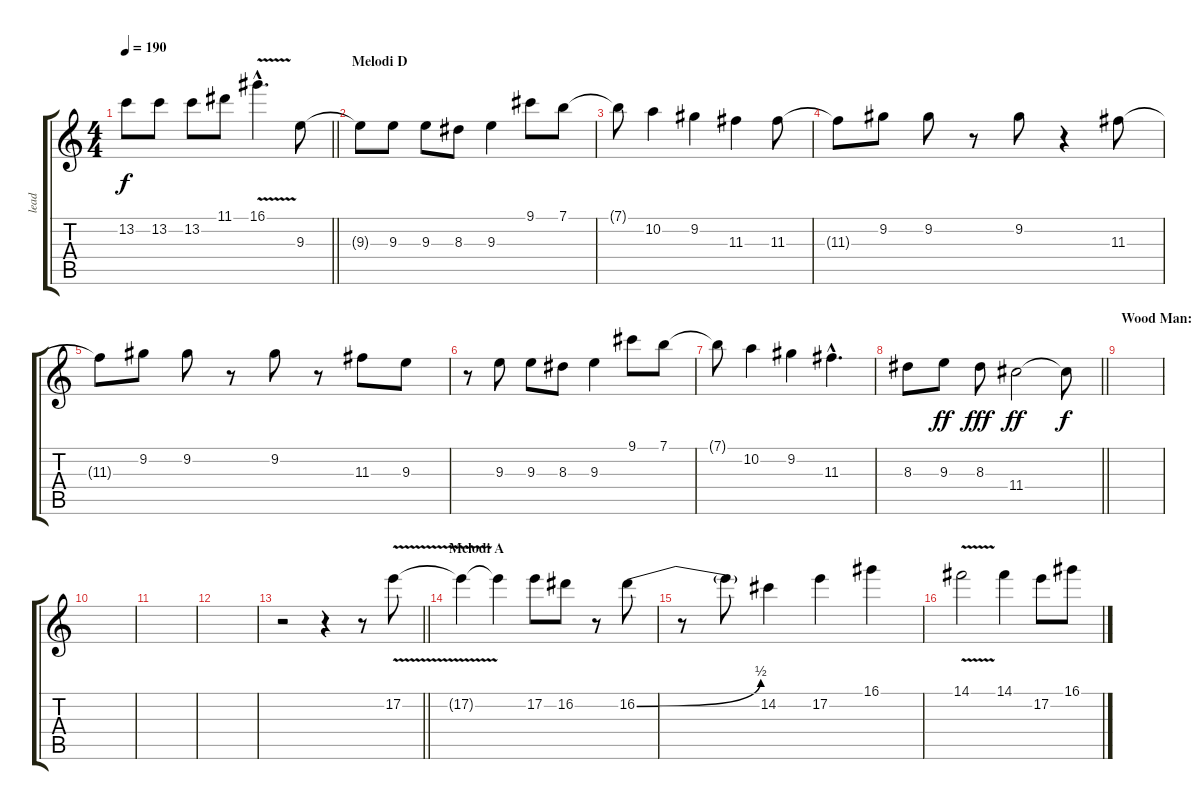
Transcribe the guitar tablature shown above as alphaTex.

\track ("lead" "lead") {instrument distortionguitar}
\staff {score tabs}
\tuning (E4 B3 G3 D3 A2 E2) {hide}
\ts (4 4)
\tempo 190
\clef g2
\barLineRight lightlight
\ks c
13.2{t}.8{dy f} 13.2.8 13.2.8 11.1.8 16.1{v hac}.4{d} 9.3.8 |
\section ("" "Melodi D")
9.3{t}.8 9.3.8 9.3.8 8.3.8 9.3.4 9.1.8 7.1.8 |
7.1{t}.8 10.2.4 9.2.4 11.3.4 11.3.8 |
11.3{t}.8 9.2.8 9.2.8 r.8 9.2.8 r.4 11.3.8 |
11.3{t}.8 9.2.8 9.2.8 r.8 9.2.8 r.8 11.3.8 9.3.8 |
r.8 9.3.8 9.3.8 8.3.8 9.3.4 9.1.8 7.1.8 |
7.1{t}.8 10.2.4 9.2.4 11.3{hac}.4{d} |
\barLineRight lightlight
8.3.8 9.3.8{dy ff} 8.3.8{dy fff} 11.4.2{dy ff} 11.4{t}.8{dy f} |
\section ("" "Wood Man:")
|
|
|
|
\barLineRight lightlight
r.2 r.4 r.8 17.2{v}.8 |
\section ("" "Melodi A")
17.2{t}.4 17.2{t}.4 17.2.8 16.2.8 r.8 16.2{be (bend 0 0 60 2)}.8 |
r.8 16.2{t}.8 14.2.4 17.2.4 16.1.4 |
14.1{v}.2 14.1.4 17.2.8 16.1.8
